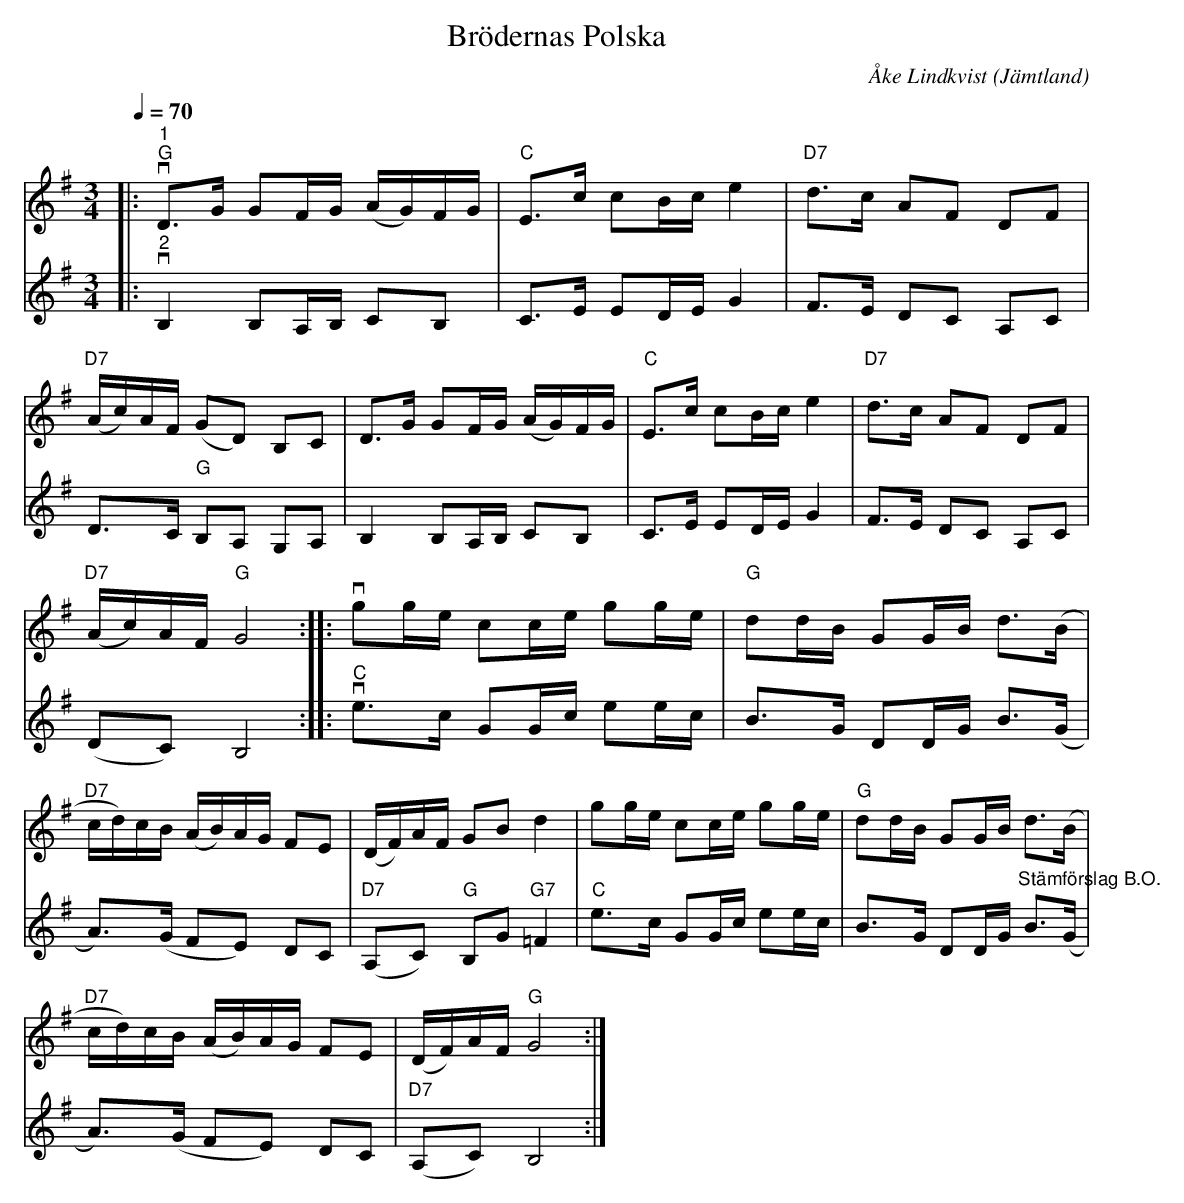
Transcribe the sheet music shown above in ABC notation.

X:1
T:Brödernas Polska
C:Åke Lindkvist
O: Jämtland
L:1/8
Q:1/4=70
M:3/4
K:G
V:1
|:"^1"v"G" D>G GF/G/ (A/G/)F/G/ |"C" E>c cB/c/ e2 |"D7" d>c AF DF |
"D7" (A/c/)A/F/ (GD) B,C | D>G GF/G/ (A/G/)F/G/ |"C" E>c cB/c/ e2 |"D7" d>c AF DF |
"D7" (A/c/)A/F/"G" G4 ::v gg/e/ cc/e/ gg/e/ |"G" dd/B/ GG/B/ d>(B |
"D7" c/d/)c/B/ (A/B/)A/G/ FE | (D/F/)A/F/ GB d2 | gg/e/ cc/e/ gg/e/ |"G" dd/B/ GG/B/ d>(B |
"D7" c/d/)c/B/ (A/B/)A/G/ FE | (D/F/)A/F/"G" G4 :|
V:2
|:"^2"v B,2 B,A,/B,/ CB, | C>E ED/E/ G2 | F>E DC A,C | D>C"G" B,A, G,A, | B,2 B,A,/B,/ CB, |
C>E ED/E/ G2 | F>E DC A,C | (DC) B,4 ::v"C" e>c GG/c/ ee/c/ | B>G DD/G/ B>(G | A>)(G FE) DC |
"D7" (A,C)"G" B,G"G7" =F2 |"C" e>c GG/c/ ee/c/ | B>G DD/G/"^Stämförslag B.O." B>(G |
A>)(G FE) DC |"D7" (A,C) B,4 :|
